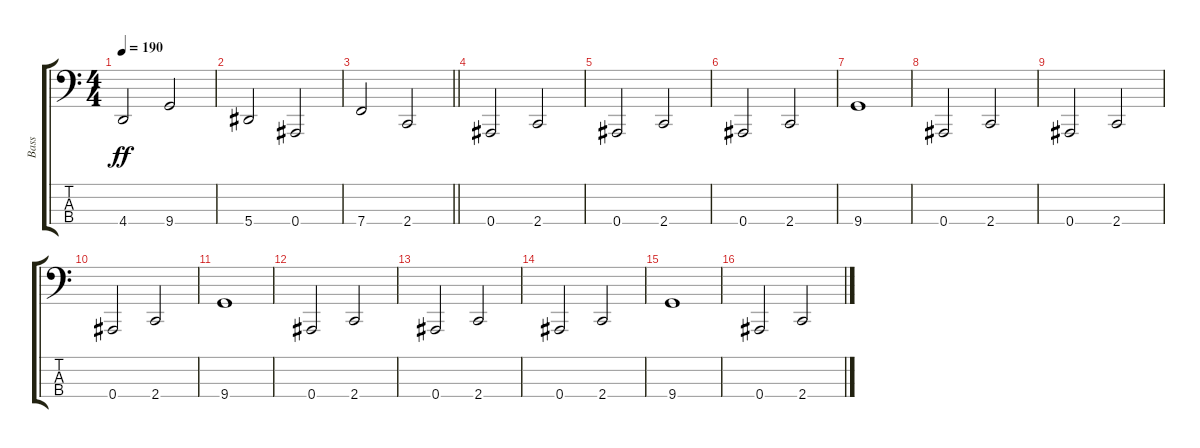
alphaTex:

\track ("Bass" "Bass") {instrument electricbassfinger}
\staff {score tabs}
\tuning (Eb2 Bb1 F1 Bb0) {hide}
\ts (4 4)
\tempo 190
\clef f4
\ks c
4.4.2{dy ff} 9.4.2 |
5.4.2 0.4.2 |
\barLineRight lightlight
7.4.2 2.4.2 |
0.4.2 2.4.2 |
0.4.2 2.4.2 |
0.4.2 2.4.2 |
9.4.1 |
0.4.2 2.4.2 |
0.4.2 2.4.2 |
0.4.2 2.4.2 |
9.4.1 |
0.4.2 2.4.2 |
0.4.2 2.4.2 |
0.4.2 2.4.2 |
9.4.1 |
0.4.2 2.4.2
